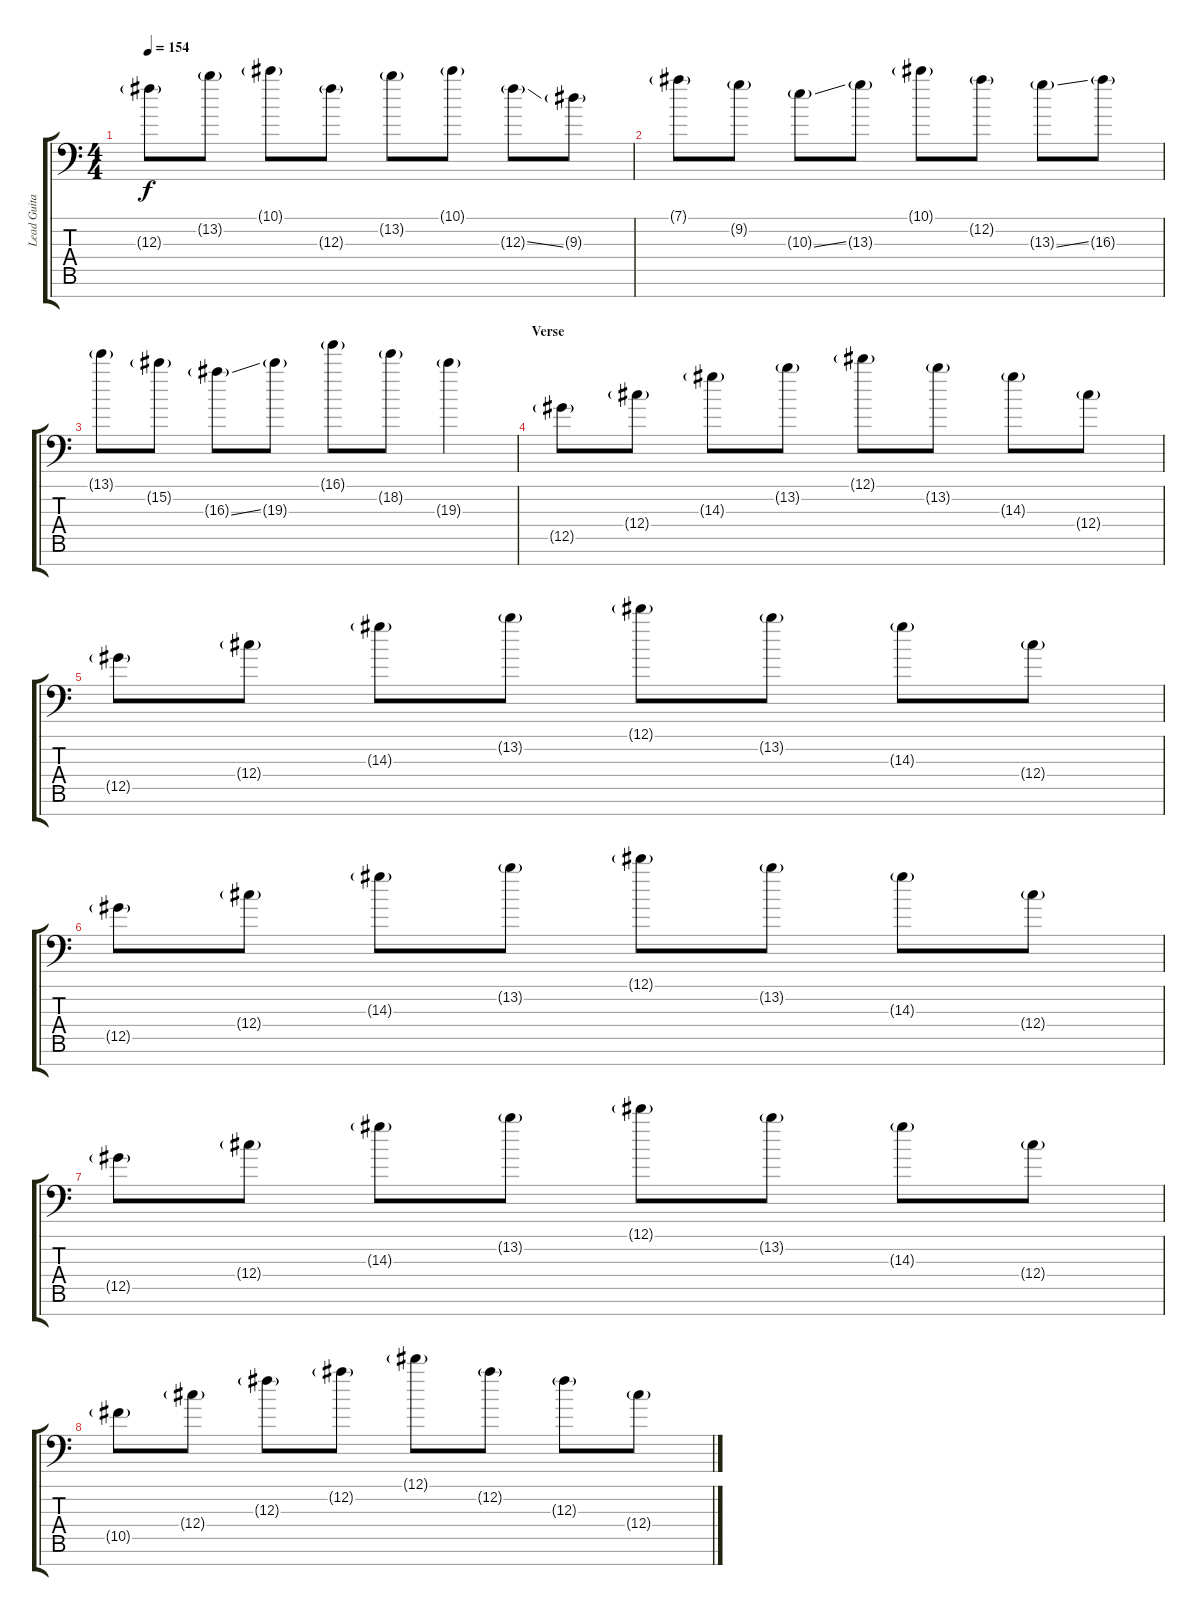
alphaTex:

\track ("Lead Guitar" "Lead Guita") {instrument distortionguitar}
\staff {score tabs}
\tuning (Eb4 Bb3 Gb3 Db3 Ab2 Eb2 Ab1) {hide}
\ts (4 4)
\tempo 154
\clef f4
\ks c
12.3{g}.8{dy f} 13.2{g}.8 10.1{g}.8 12.3{g}.8 13.2{g}.8 10.1{g}.8 12.3{ss g}.8 9.3{g}.8 |
7.1{g}.8 9.2{g}.8 10.3{ss g}.8 13.3{g}.8 10.1{g}.8 12.2{g}.8 13.3{ss g}.8 16.3{g}.8 |
13.1{g}.8 15.2{g}.8 16.3{ss g}.8 19.3{g}.8 16.1{g}.8 18.2{g}.8 19.3{g}.4 |
\section ("" "Verse")
12.5{g}.8 12.4{g}.8 14.3{g}.8 13.2{g}.8 12.1{g}.8 13.2{g}.8 14.3{g}.8 12.4{g}.8 |
12.5{g}.8 12.4{g}.8 14.3{g}.8 13.2{g}.8 12.1{g}.8 13.2{g}.8 14.3{g}.8 12.4{g}.8 |
12.5{g}.8 12.4{g}.8 14.3{g}.8 13.2{g}.8 12.1{g}.8 13.2{g}.8 14.3{g}.8 12.4{g}.8 |
12.5{g}.8 12.4{g}.8 14.3{g}.8 13.2{g}.8 12.1{g}.8 13.2{g}.8 14.3{g}.8 12.4{g}.8 |
10.5{g}.8 12.4{g}.8 12.3{g}.8 12.2{g}.8 12.1{g}.8 12.2{g}.8 12.3{g}.8 12.4{g}.8
